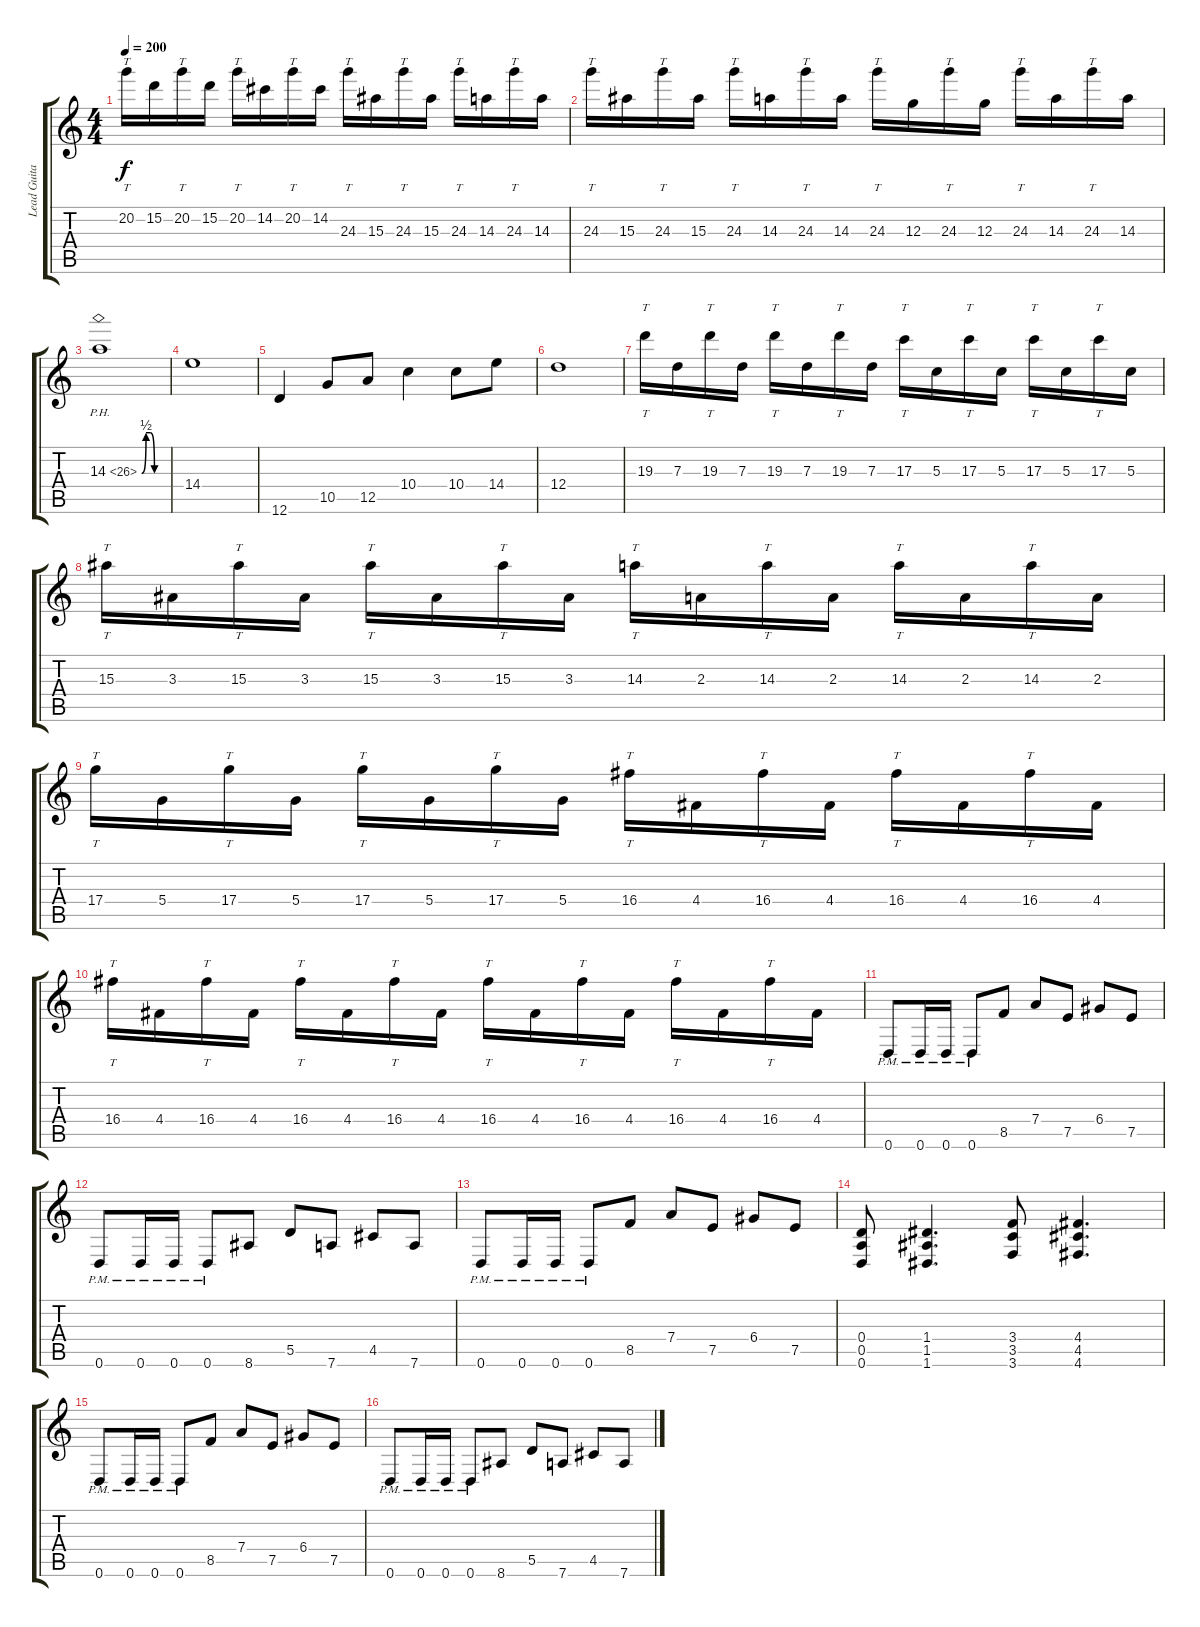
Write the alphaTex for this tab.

\track ("Lead Guitar" "Lead Guita") {instrument distortionguitar}
\staff {score tabs}
\tuning (E4 B3 G3 D3 A2 D2) {hide}
\ts (4 4)
\tempo 200
\clef g2
\ks c
20.2.16{tt dy f} 15.2.16 20.2.16{tt} 15.2.16 20.2.16{tt} 14.2.16 20.2.16{tt} 14.2.16 24.3.16{tt} 15.3.16 24.3.16{tt} 15.3.16 24.3.16{tt} 14.3.16 24.3.16{tt} 14.3.16 |
24.3.16{tt} 15.3.16 24.3.16{tt} 15.3.16 24.3.16{tt} 14.3.16 24.3.16{tt} 14.3.16 24.3.16{tt} 12.3.16 24.3.16{tt} 12.3.16 24.3.16{tt} 14.3.16 24.3.16{tt} 14.3.16 |
14.3{be (custom 0 0 10 2 20 2 30 0 60 0) ph 12}.1 |
14.4.1 |
12.6.4 10.5.8 12.5.8 10.4.4 10.4.8 14.4.8 |
12.4.1 |
19.3.16{tt} 7.3.16 19.3.16{tt} 7.3.16 19.3.16{tt} 7.3.16 19.3.16{tt} 7.3.16 17.3.16{tt} 5.3.16 17.3.16{tt} 5.3.16 17.3.16{tt} 5.3.16 17.3.16{tt} 5.3.16 |
15.3.16{tt} 3.3.16 15.3.16{tt} 3.3.16 15.3.16{tt} 3.3.16 15.3.16{tt} 3.3.16 14.3.16{tt} 2.3.16 14.3.16{tt} 2.3.16 14.3.16{tt} 2.3.16 14.3.16{tt} 2.3.16 |
17.4.16{tt} 5.4.16 17.4.16{tt} 5.4.16 17.4.16{tt} 5.4.16 17.4.16{tt} 5.4.16 16.4.16{tt} 4.4.16 16.4.16{tt} 4.4.16 16.4.16{tt} 4.4.16 16.4.16{tt} 4.4.16 |
16.4.16{tt} 4.4.16 16.4.16{tt} 4.4.16 16.4.16{tt} 4.4.16 16.4.16{tt} 4.4.16 16.4.16{tt} 4.4.16 16.4.16{tt} 4.4.16 16.4.16{tt} 4.4.16 16.4.16{tt} 4.4.16 |
0.6{pm}.8 0.6{pm}.16 0.6{pm}.16 0.6{pm}.8 8.5.8 7.4.8 7.5.8 6.4.8 7.5.8 |
0.6{pm}.8 0.6{pm}.16 0.6{pm}.16 0.6{pm}.8 8.6.8 5.5.8 7.6.8 4.5.8 7.6.8 |
0.6{pm}.8 0.6{pm}.16 0.6{pm}.16 0.6{pm}.8 8.5.8 7.4.8 7.5.8 6.4.8 7.5.8 |
(0.4 0.5 0.6).8 (1.4 1.5 1.6).4{d} (3.4 3.5 3.6).8 (4.4 4.5 4.6).4{d} |
0.6{pm}.8 0.6{pm}.16 0.6{pm}.16 0.6{pm}.8 8.5.8 7.4.8 7.5.8 6.4.8 7.5.8 |
0.6{pm}.8 0.6{pm}.16 0.6{pm}.16 0.6{pm}.8 8.6.8 5.5.8 7.6.8 4.5.8 7.6.8
